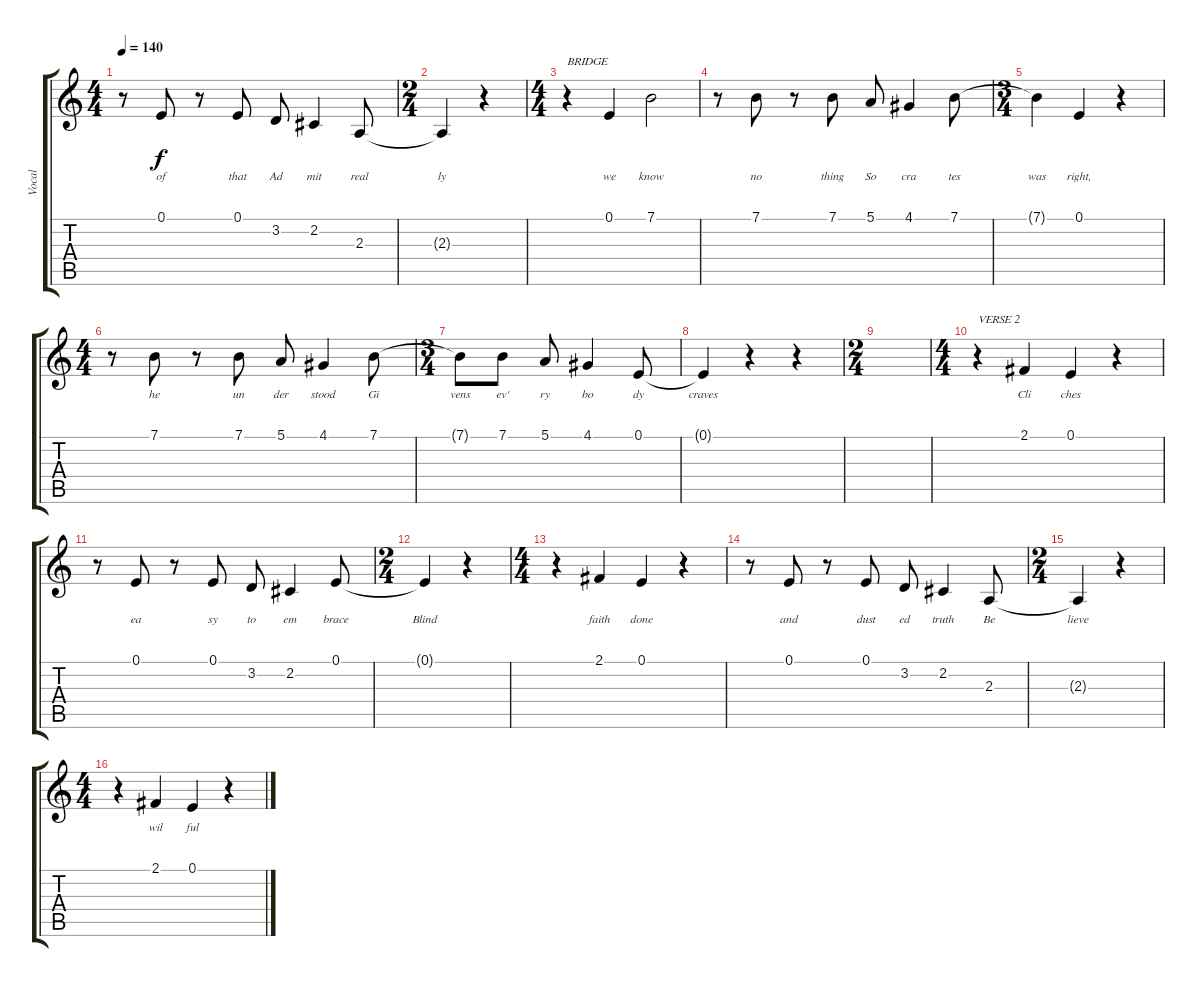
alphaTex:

\track ("Vocal" "Vocal") {instrument acousticgrandpiano}
\staff {score tabs}
\tuning (E4 B3 G3 D3 A2 E2) {hide}
\ts (4 4)
\tempo 140
\clef g2
\ks c
r.8{dy f} 0.1.8{lyrics (0 "of") lyrics (1 "") lyrics (2 "") lyrics (3 "") lyrics (4 "")} r.8 0.1.8{lyrics (0 "that") lyrics (1 "") lyrics (2 "") lyrics (3 "") lyrics (4 "")} 3.2.8{lyrics (0 "Ad") lyrics (1 "") lyrics (2 "") lyrics (3 "") lyrics (4 "")} 2.2.4{lyrics (0 "mit") lyrics (1 "") lyrics (2 "") lyrics (3 "") lyrics (4 "")} 2.3.8{lyrics (0 "real") lyrics (1 "") lyrics (2 "") lyrics (3 "") lyrics (4 "")} |
\ts (2 4)
2.3{t}.4{lyrics (0 "ly") lyrics (1 "") lyrics (2 "") lyrics (3 "") lyrics (4 "")} r.4 |
\ts (4 4)
r.4{txt "BRIDGE"} 0.1.4{lyrics (0 "we") lyrics (1 "") lyrics (2 "") lyrics (3 "") lyrics (4 "")} 7.1.2{lyrics (0 "know") lyrics (1 "") lyrics (2 "") lyrics (3 "") lyrics (4 "")} |
r.8 7.1.8{lyrics (0 "no") lyrics (1 "") lyrics (2 "") lyrics (3 "") lyrics (4 "")} r.8 7.1.8{lyrics (0 "thing") lyrics (1 "") lyrics (2 "") lyrics (3 "") lyrics (4 "")} 5.1.8{lyrics (0 "So") lyrics (1 "") lyrics (2 "") lyrics (3 "") lyrics (4 "")} 4.1.4{lyrics (0 "cra") lyrics (1 "") lyrics (2 "") lyrics (3 "") lyrics (4 "")} 7.1.8{lyrics (0 "tes") lyrics (1 "") lyrics (2 "") lyrics (3 "") lyrics (4 "")} |
\ts (3 4)
7.1{t}.4{lyrics (0 "was") lyrics (1 "") lyrics (2 "") lyrics (3 "") lyrics (4 "")} 0.1.4{lyrics (0 "right,") lyrics (1 "") lyrics (2 "") lyrics (3 "") lyrics (4 "")} r.4 |
\ts (4 4)
r.8 7.1.8{lyrics (0 "he") lyrics (1 "") lyrics (2 "") lyrics (3 "") lyrics (4 "")} r.8 7.1.8{lyrics (0 "un") lyrics (1 "") lyrics (2 "") lyrics (3 "") lyrics (4 "")} 5.1.8{lyrics (0 "der") lyrics (1 "") lyrics (2 "") lyrics (3 "") lyrics (4 "")} 4.1.4{lyrics (0 "stood") lyrics (1 "") lyrics (2 "") lyrics (3 "") lyrics (4 "")} 7.1.8{lyrics (0 "Gi") lyrics (1 "") lyrics (2 "") lyrics (3 "") lyrics (4 "")} |
\ts (3 4)
7.1{t}.8{lyrics (0 "vens") lyrics (1 "") lyrics (2 "") lyrics (3 "") lyrics (4 "")} 7.1.8{lyrics (0 "ev'") lyrics (1 "") lyrics (2 "") lyrics (3 "") lyrics (4 "")} 5.1.8{lyrics (0 "ry") lyrics (1 "") lyrics (2 "") lyrics (3 "") lyrics (4 "")} 4.1.4{lyrics (0 "bo") lyrics (1 "") lyrics (2 "") lyrics (3 "") lyrics (4 "")} 0.1.8{lyrics (0 "dy") lyrics (1 "") lyrics (2 "") lyrics (3 "") lyrics (4 "")} |
0.1{t}.4{lyrics (0 "craves") lyrics (1 "") lyrics (2 "") lyrics (3 "") lyrics (4 "")} r.4 r.4 |
\ts (2 4)
|
\ts (4 4)
r.4{txt "VERSE 2"} 2.1.4{lyrics (0 "Cli") lyrics (1 "") lyrics (2 "") lyrics (3 "") lyrics (4 "")} 0.1.4{lyrics (0 "ches") lyrics (1 "") lyrics (2 "") lyrics (3 "") lyrics (4 "")} r.4 |
r.8 0.1.8{lyrics (0 "ea") lyrics (1 "") lyrics (2 "") lyrics (3 "") lyrics (4 "")} r.8 0.1.8{lyrics (0 "sy") lyrics (1 "") lyrics (2 "") lyrics (3 "") lyrics (4 "")} 3.2.8{lyrics (0 "to") lyrics (1 "") lyrics (2 "") lyrics (3 "") lyrics (4 "")} 2.2.4{lyrics (0 "em") lyrics (1 "") lyrics (2 "") lyrics (3 "") lyrics (4 "")} 0.1.8{lyrics (0 "brace") lyrics (1 "") lyrics (2 "") lyrics (3 "") lyrics (4 "")} |
\ts (2 4)
0.1{t}.4{lyrics (0 "Blind") lyrics (1 "") lyrics (2 "") lyrics (3 "") lyrics (4 "")} r.4 |
\ts (4 4)
r.4 2.1.4{lyrics (0 "faith") lyrics (1 "") lyrics (2 "") lyrics (3 "") lyrics (4 "")} 0.1.4{lyrics (0 "done") lyrics (1 "") lyrics (2 "") lyrics (3 "") lyrics (4 "")} r.4 |
r.8 0.1.8{lyrics (0 "and") lyrics (1 "") lyrics (2 "") lyrics (3 "") lyrics (4 "")} r.8 0.1.8{lyrics (0 "dust") lyrics (1 "") lyrics (2 "") lyrics (3 "") lyrics (4 "")} 3.2.8{lyrics (0 "ed") lyrics (1 "") lyrics (2 "") lyrics (3 "") lyrics (4 "")} 2.2.4{lyrics (0 "truth") lyrics (1 "") lyrics (2 "") lyrics (3 "") lyrics (4 "")} 2.3.8{lyrics (0 "Be") lyrics (1 "") lyrics (2 "") lyrics (3 "") lyrics (4 "")} |
\ts (2 4)
2.3{t}.4{lyrics (0 "lieve") lyrics (1 "") lyrics (2 "") lyrics (3 "") lyrics (4 "")} r.4 |
\ts (4 4)
r.4 2.1.4{lyrics (0 "wil") lyrics (1 "") lyrics (2 "") lyrics (3 "") lyrics (4 "")} 0.1.4{lyrics (0 "ful") lyrics (1 "") lyrics (2 "") lyrics (3 "") lyrics (4 "")} r.4
